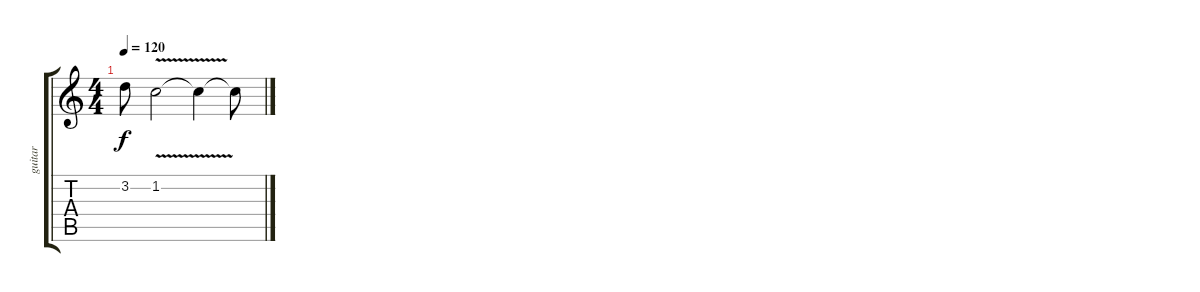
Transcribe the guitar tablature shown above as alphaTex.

\track ("guitar " "guitar ") {instrument electricguitarjazz}
\staff {score tabs}
\tuning (E4 B3 G3 D3 A2 E2) {hide}
\ts (4 4)
\tempo 120
\clef g2
\ks c
3.2.8{dy f} 1.2{v}.2 1.2{t}.4 1.2{t}.8
